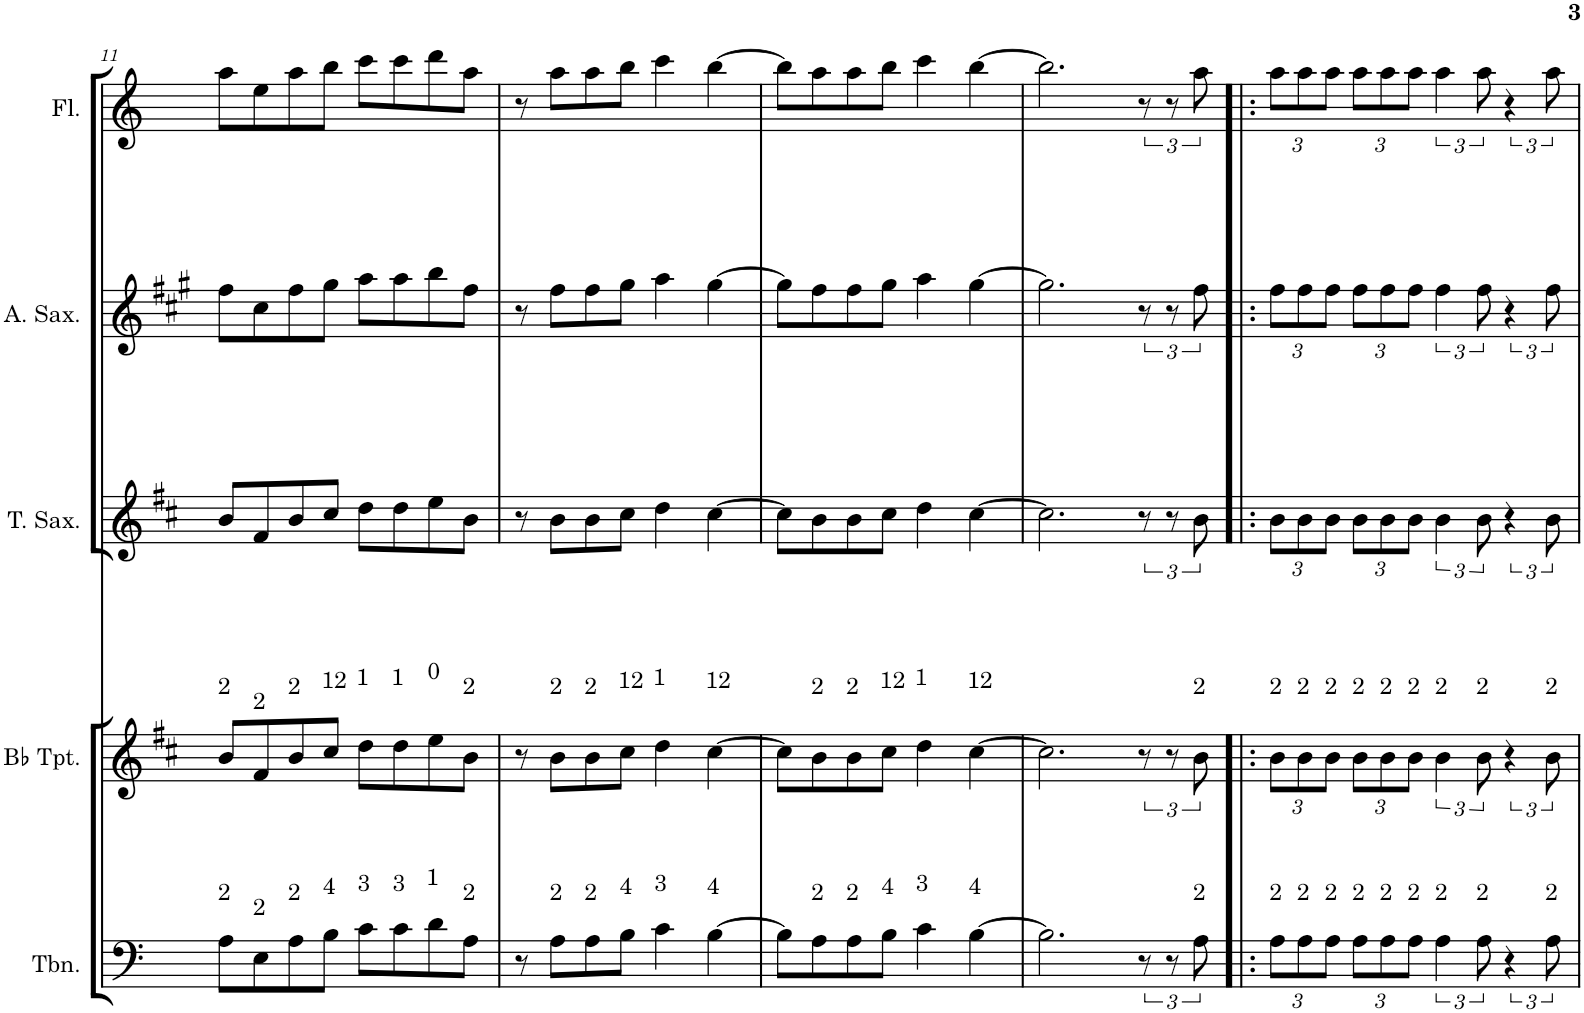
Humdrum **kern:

**kern	**kern	**kern	**kern	**kern
*part5	*part4	*part3	*part2	*part1
*staff5	*staff4	*staff3	*staff2	*staff1
*I"Trombone	*I"Bb Trumpet	*I"Tenor Saxophone	*I"Alto Saxophone	*I"Flute
*I'Tbn.	*I'Bb Tpt.	*I'T. Sax.	*I'A. Sax.	*I'Fl.
!!LO:PB:g=z
*clefF4	*clefG2	*clefG2	*clefG2	*clefG2
*	*Trd1c2	*Trd8c14	*Trd5c9	*
*k[]	*k[f#c#]	*k[f#c#]	*k[f#c#g#]	*k[]
*M4/4	*M4/4	*M4/4	*M4/4	*M4/4
=11	=11	=11	=11	=11
!	!LO:TX:a:t=2	!	!	!
!LO:TX:a:t=2	!	!	!	!
8A\L	8b/L	8b/L	8ff#\L	8aa\L
!	!LO:TX:a:t=2	!	!	!
!LO:TX:a:t=2	!	!	!	!
8E\	8f#/	8f#/	8cc#\	8ee\
!	!LO:TX:a:t=2	!	!	!
!LO:TX:a:t=2	!	!	!	!
8A\	8b/	8b/	8ff#\	8aa\
!	!LO:TX:a:t=12	!	!	!
!LO:TX:a:t=4	!	!	!	!
8B\J	8cc#/J	8cc#/J	8gg#\J	8bb\J
!	!LO:TX:a:t=1	!	!	!
!LO:TX:a:t=3	!	!	!	!
8c\L	8dd\L	8dd\L	8aa\L	8ccc\L
!	!LO:TX:a:t=1	!	!	!
!LO:TX:a:t=3	!	!	!	!
8c\	8dd\	8dd\	8aa\	8ccc\
!	!LO:TX:a:t=0	!	!	!
!LO:TX:a:t=1	!	!	!	!
8d\	8ee\	8ee\	8bb\	8ddd\
!	!LO:TX:a:t=2	!	!	!
!LO:TX:a:t=2	!	!	!	!
8A\J	8b\J	8b\J	8ff#\J	8aa\J
=12	=12	=12	=12	=12
8r	8r	8r	8r	8r
!	!LO:TX:a:t=2	!	!	!
!LO:TX:a:t=2	!	!	!	!
8A\L	8b\L	8b\L	8ff#\L	8aa\L
!	!LO:TX:a:t=2	!	!	!
!LO:TX:a:t=2	!	!	!	!
8A\	8b\	8b\	8ff#\	8aa\
!	!LO:TX:a:t=12	!	!	!
!LO:TX:a:t=4	!	!	!	!
8B\J	8cc#\J	8cc#\J	8gg#\J	8bb\J
!	!LO:TX:a:t=1	!	!	!
!LO:TX:a:t=3	!	!	!	!
4c\	4dd\	4dd\	4aa\	4ccc\
!	!LO:TX:a:t=12	!	!	!
!LO:TX:a:t=4	!	!	!	!
[4B\	[4cc#\	[4cc#\	[4gg#\	[4bb\
=13	=13	=13	=13	=13
8B\L]	8cc#\L]	8cc#\L]	8gg#\L]	8bb\L]
!	!LO:TX:a:t=2	!	!	!
!LO:TX:a:t=2	!	!	!	!
8A\	8b\	8b\	8ff#\	8aa\
!	!LO:TX:a:t=2	!	!	!
!LO:TX:a:t=2	!	!	!	!
8A\	8b\	8b\	8ff#\	8aa\
!	!LO:TX:a:t=12	!	!	!
!LO:TX:a:t=4	!	!	!	!
8B\J	8cc#\J	8cc#\J	8gg#\J	8bb\J
!	!LO:TX:a:t=1	!	!	!
!LO:TX:a:t=3	!	!	!	!
4c\	4dd\	4dd\	4aa\	4ccc\
!	!LO:TX:a:t=12	!	!	!
!LO:TX:a:t=4	!	!	!	!
[4B\	[4cc#\	[4cc#\	[4gg#\	[4bb\
=14	=14	=14	=14	=14
2.B\]	2.cc#\]	2.cc#\]	2.gg#\]	2.bb\]
12r	12r	12r	12r	12r
12r	12r	12r	12r	12r
!	!LO:TX:a:t=2	!	!	!
!LO:TX:a:t=2	!	!	!	!
12A\	12b\	12b\	12ff#\	12aa\
=15!|:	=15!|:	=15!|:	=15!|:	=15!|:
*Xbrackettup	*Xbrackettup	*Xbrackettup	*Xbrackettup	*Xbrackettup
!	!LO:TX:a:t=2	!	!	!
!LO:TX:a:t=2	!	!	!	!
12A\L	12b\L	12b\L	12ff#\L	12aa\L
!	!LO:TX:a:t=2	!	!	!
!LO:TX:a:t=2	!	!	!	!
12A\	12b\	12b\	12ff#\	12aa\
!	!LO:TX:a:t=2	!	!	!
!LO:TX:a:t=2	!	!	!	!
12A\J	12b\J	12b\J	12ff#\J	12aa\J
!	!LO:TX:a:t=2	!	!	!
!LO:TX:a:t=2	!	!	!	!
12A\L	12b\L	12b\L	12ff#\L	12aa\L
!	!LO:TX:a:t=2	!	!	!
!LO:TX:a:t=2	!	!	!	!
12A\	12b\	12b\	12ff#\	12aa\
!	!LO:TX:a:t=2	!	!	!
!LO:TX:a:t=2	!	!	!	!
12A\J	12b\J	12b\J	12ff#\J	12aa\J
*brackettup	*brackettup	*brackettup	*brackettup	*brackettup
!	!LO:TX:a:t=2	!	!	!
!LO:TX:a:t=2	!	!	!	!
6A\	6b\	6b\	6ff#\	6aa\
!	!LO:TX:a:t=2	!	!	!
!LO:TX:a:t=2	!	!	!	!
12A\	12b\	12b\	12ff#\	12aa\
6r	6r	6r	6r	6r
!	!LO:TX:a:t=2	!	!	!
!LO:TX:a:t=2	!	!	!	!
12A\	12b\	12b\	12ff#\	12aa\
=	=	=	=	=
*-	*-	*-	*-	*-
